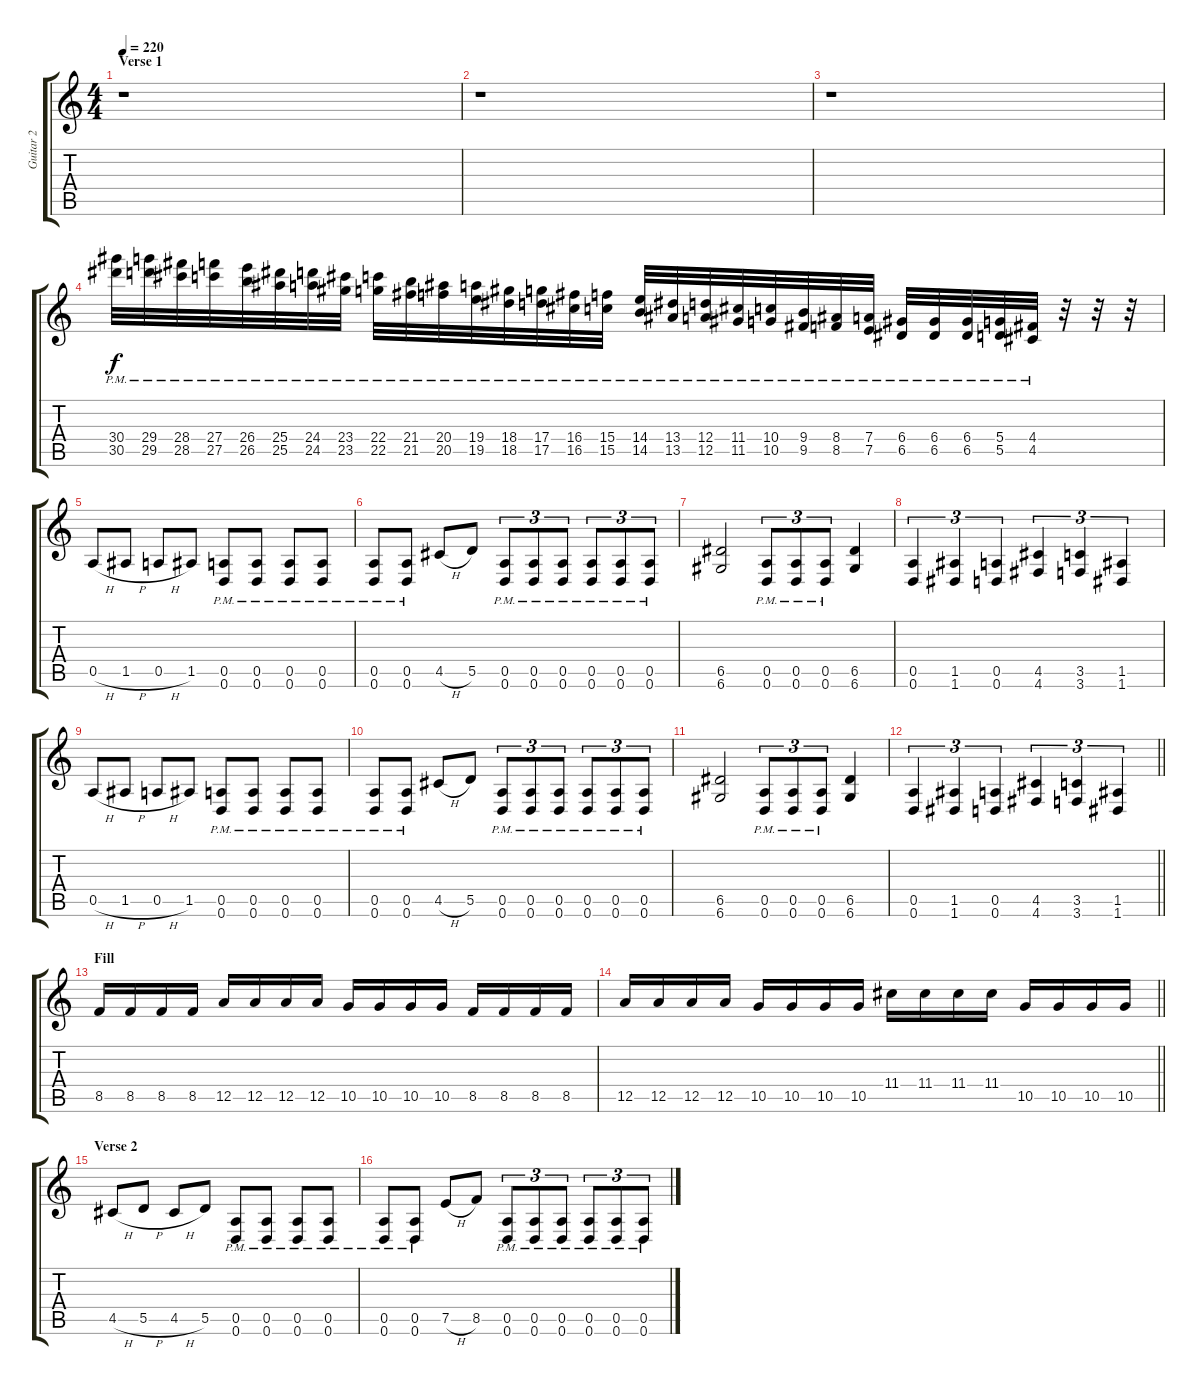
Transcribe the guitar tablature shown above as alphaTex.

\track ("Guitar 2" "Guitar 2") {instrument distortionguitar}
\staff {score tabs}
\tuning (E4 B3 G3 D3 A2 D2) {hide}
\ts (4 4)
\section ("" "Verse 1")
\tempo 220
\clef g2
\ks c
r.1{dy f} |
r.1 |
r.1 |
(30.4{pm} 30.5{pm}).32 (29.4{pm} 29.5{pm}).32 (28.4{pm} 28.5{pm}).32 (27.4{pm} 27.5{pm}).32 (26.4{pm} 26.5{pm}).32 (25.4{pm} 25.5{pm}).32 (24.4{pm} 24.5{pm}).32 (23.4{pm} 23.5{pm}).32 (22.4{pm} 22.5{pm}).32 (21.4{pm} 21.5{pm}).32 (20.4{pm} 20.5{pm}).32 (19.4{pm} 19.5{pm}).32 (18.4{pm} 18.5{pm}).32 (17.4{pm} 17.5{pm}).32 (16.4{pm} 16.5{pm}).32 (15.4{pm} 15.5{pm}).32 (14.4{pm} 14.5{pm}).32 (13.4{pm} 13.5{pm}).32 (12.4{pm} 12.5{pm}).32 (11.4{pm} 11.5{pm}).32 (10.4{pm} 10.5{pm}).32 (9.4{pm} 9.5{pm}).32 (8.4{pm} 8.5{pm}).32 (7.4{pm} 7.5{pm}).32 (6.4{pm} 6.5{pm}).32 (6.4{pm} 6.5{pm}).32 (6.4{pm} 6.5{pm}).32 (5.4{pm} 5.5{pm}).32 (4.4{pm} 4.5{pm}).32 r.32 r.32 r.32 |
0.5{h}.8 1.5{h}.8 0.5{h}.8 1.5.8 (0.5{pm} 0.6{pm}).8 (0.5{pm} 0.6{pm}).8 (0.5{pm} 0.6{pm}).8 (0.5{pm} 0.6{pm}).8 |
(0.5{pm} 0.6{pm}).8 (0.5{pm} 0.6{pm}).8 4.5{h}.8 5.5.8 (0.5{pm} 0.6{pm}).8{tu (3 2)} (0.5{pm} 0.6{pm}).8{tu (3 2)} (0.5{pm} 0.6{pm}).8{tu (3 2)} (0.5{pm} 0.6{pm}).8{tu (3 2)} (0.5{pm} 0.6{pm}).8{tu (3 2)} (0.5{pm} 0.6{pm}).8{tu (3 2)} |
(6.5 6.6).2 (0.5{pm} 0.6{pm}).8{tu (3 2)} (0.5{pm} 0.6{pm}).8{tu (3 2)} (0.5{pm} 0.6{pm}).8{tu (3 2)} (6.5 6.6).4 |
(0.5 0.6).4{tu (3 2)} (1.5 1.6).4{tu (3 2)} (0.5 0.6).4{tu (3 2)} (4.5 4.6).4{tu (3 2)} (3.5 3.6).4{tu (3 2)} (1.5 1.6).4{tu (3 2)} |
0.5{h}.8 1.5{h}.8 0.5{h}.8 1.5.8 (0.5{pm} 0.6{pm}).8 (0.5{pm} 0.6{pm}).8 (0.5{pm} 0.6{pm}).8 (0.5{pm} 0.6{pm}).8 |
(0.5{pm} 0.6{pm}).8 (0.5{pm} 0.6{pm}).8 4.5{h}.8 5.5.8 (0.5{pm} 0.6{pm}).8{tu (3 2)} (0.5{pm} 0.6{pm}).8{tu (3 2)} (0.5{pm} 0.6{pm}).8{tu (3 2)} (0.5{pm} 0.6{pm}).8{tu (3 2)} (0.5{pm} 0.6{pm}).8{tu (3 2)} (0.5{pm} 0.6{pm}).8{tu (3 2)} |
(6.5 6.6).2 (0.5{pm} 0.6{pm}).8{tu (3 2)} (0.5{pm} 0.6{pm}).8{tu (3 2)} (0.5{pm} 0.6{pm}).8{tu (3 2)} (6.5 6.6).4 |
\barLineRight lightlight
(0.5 0.6).4{tu (3 2)} (1.5 1.6).4{tu (3 2)} (0.5 0.6).4{tu (3 2)} (4.5 4.6).4{tu (3 2)} (3.5 3.6).4{tu (3 2)} (1.5 1.6).4{tu (3 2)} |
\section ("" "Fill")
8.5.16 8.5.16 8.5.16 8.5.16 12.5.16 12.5.16 12.5.16 12.5.16 10.5.16 10.5.16 10.5.16 10.5.16 8.5.16 8.5.16 8.5.16 8.5.16 |
\barLineRight lightlight
12.5.16 12.5.16 12.5.16 12.5.16 10.5.16 10.5.16 10.5.16 10.5.16 11.4.16 11.4.16 11.4.16 11.4.16 10.5.16 10.5.16 10.5.16 10.5.16 |
\section ("" "Verse 2")
4.5{h}.8 5.5{h}.8 4.5{h}.8 5.5.8 (0.5{pm} 0.6{pm}).8 (0.5{pm} 0.6{pm}).8 (0.5{pm} 0.6{pm}).8 (0.5{pm} 0.6{pm}).8 |
(0.5{pm} 0.6{pm}).8 (0.5{pm} 0.6{pm}).8 7.5{h}.8 8.5.8 (0.5{pm} 0.6{pm}).8{tu (3 2)} (0.5{pm} 0.6{pm}).8{tu (3 2)} (0.5{pm} 0.6{pm}).8{tu (3 2)} (0.5{pm} 0.6{pm}).8{tu (3 2)} (0.5{pm} 0.6{pm}).8{tu (3 2)} (0.5{pm} 0.6{pm}).8{tu (3 2)}
